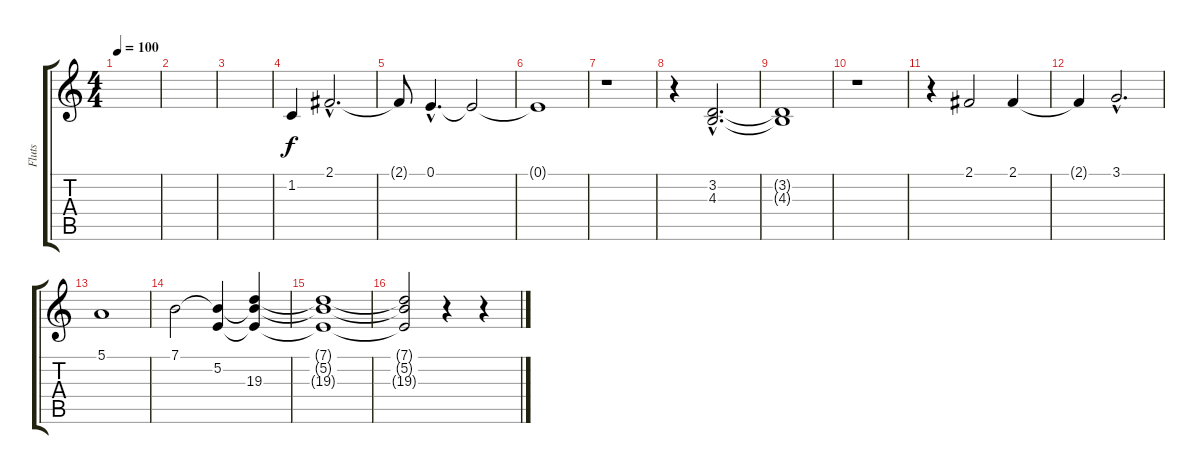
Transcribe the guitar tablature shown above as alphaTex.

\track ("Fluts" "Fluts") {instrument recorder}
\staff {score tabs}
\tuning (E4 B3 G3 D3 A2 E2) {hide}
\ts (4 4)
\tempo 100
\clef g2
\ks c
|
|
|
1.2.4 2.1{hac}.2{d} |
2.1{t}.8 0.1{hac}.4{d} 0.1{t}.2 |
0.1{t}.1 |
r.1 |
r.4 (3.2{hac} 4.3{hac}).2{d} |
(3.2{t} 4.3{t}).1 |
r.1 |
r.4 2.1.2 2.1.4 |
2.1{t}.4 3.1{hac}.2{d} |
5.1.1 |
7.1.2 (7.1{t} 5.2).4 (7.1{t} 5.2{t} 19.3).4 |
(7.1{t} 5.2{t} 19.3{t}).1 |
(7.1{t} 5.2{t} 19.3{t}).2 r.4 r.4
